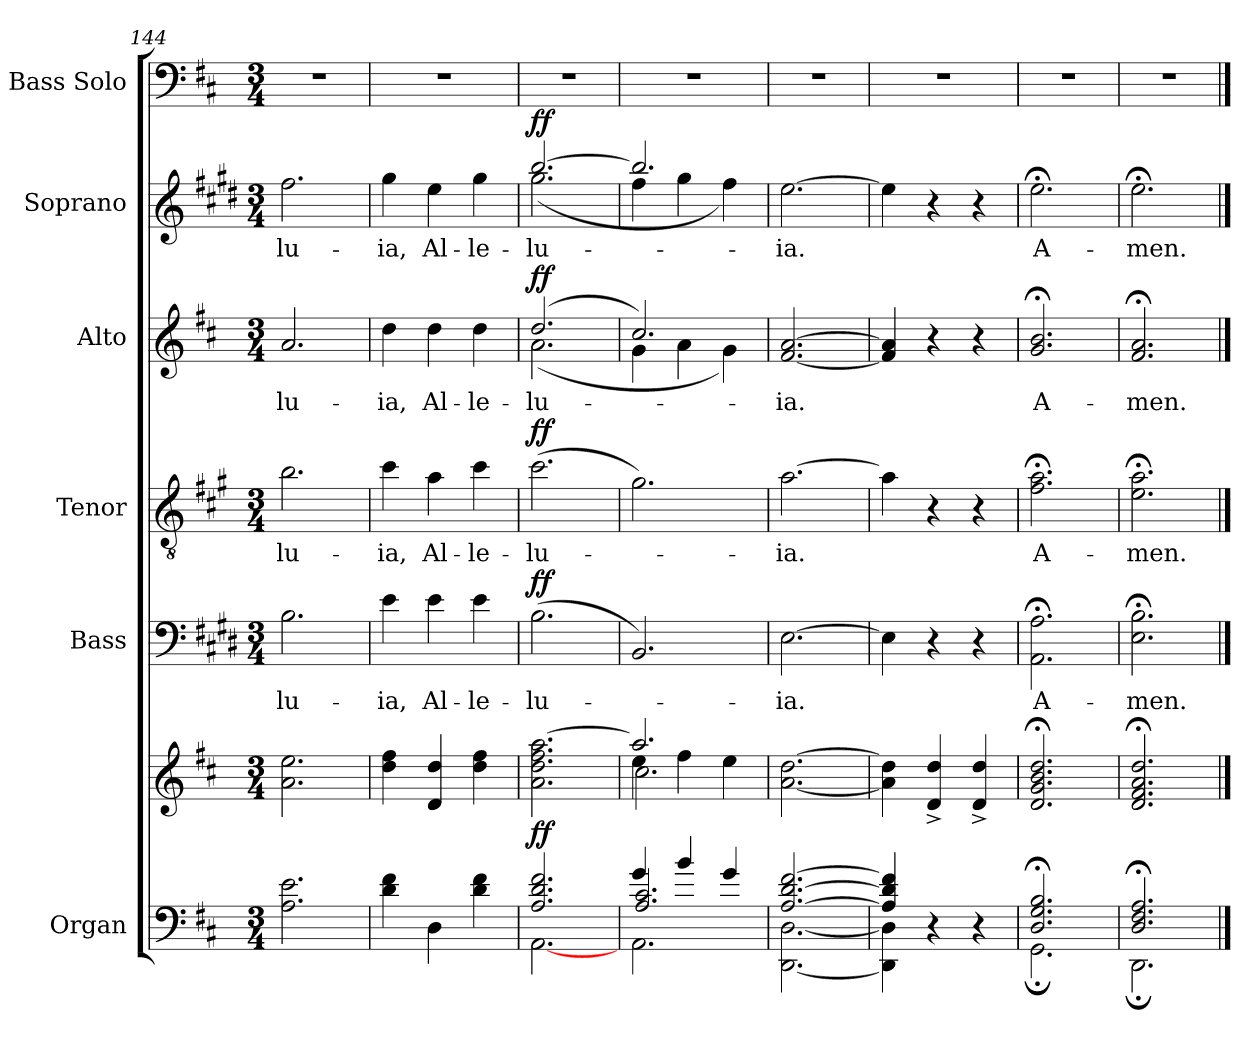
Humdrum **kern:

**kern	**kern	**dynam	**kern	**text	**dynam	**kern	**text	**dynam	**kern	**text	**dynam	**kern	**text	**dynam	**kern
*part6	*part6	*part6	*part5	*part5	*part5	*part4	*part4	*part4	*part3	*part3	*part3	*part2	*part2	*part2	*part1
*staff7	*staff6	*staff6/7	*staff5	*staff5	*staff5	*staff4	*staff4	*staff4	*staff3	*staff3	*staff3	*staff2	*staff2	*staff2	*staff1
*I"Organ	*	*	*I"Bass	*	*	*I"Tenor	*	*	*I"Alto	*	*	*I"Soprano	*	*	*I"Bass Solo
*	*	*	*I'B.	*	*	*I'T.	*	*	*I'A.	*	*	*I'S.	*	*	*I'B
!!LO:LB:g=z
*clefF4	*clefG2	*	*clefF4	*	*	*clefGv2	*	*	*clefG2	*	*	*clefG2	*	*	*clefF4
*	*	*	*ITrd1c2	*	*	*ITrd4c7	*	*	*	*	*	*ITrd1c2	*	*	*
*k[f#c#]	*k[f#c#]	*	*k[f#c#]	*	*	*k[f#c#]	*	*	*k[f#c#]	*	*	*k[f#c#]	*	*	*k[f#c#]
*D:	*D:	*	*D:	*	*	*D:	*	*	*D:	*	*	*D:	*	*	*D:
*M3/4	*M3/4	*	*M3/4	*	*	*M3/4	*	*	*M3/4	*	*	*M3/4	*	*	*M3/4
=144	=144	=144	=144	=144	=144	=144	=144	=144	=144	=144	=144	=144	=144	=144	=144
2.A\ 2.e\	2.a\ 2.ee\	.	2.A\	-lu-	.	2.e\	-lu-	.	2.a/	-lu-	.	2.ee\	-lu-	.	2.r
=145	=145	=145	=145	=145	=145	=145	=145	=145	=145	=145	=145	=145	=145	=145	=145
4d\ 4f#\	4dd\ 4ff#\	.	4d\	-ia,	.	4f#\	-ia,	.	4dd\	-ia,	.	4ff#\	-ia,	.	2.r
4D\	4d/ 4dd/	.	4d\	Al-	.	4d\	Al-	.	4dd\	Al-	.	4dd\	Al-	.	.
4d\ 4f#\	4dd\ 4ff#\	.	4d\	-le-	.	4f#\	-le-	.	4dd\	-le-	.	4ff#\	-le-	.	.
=146	=146	=146	=146	=146	=146	=146	=146	=146	=146	=146	=146	=146	=146	=146	=146
*^	*	*	*	*	*	*	*	*	*^	*	*	*^	*	*	*
!	!	!	!LO:DY:a=2	!	!	!LO:DY:a	!	!	!LO:DY:a	!	!	!	!LO:DY:a	!	!	!	!LO:DY:a	!
2.A/ 2.d/ 2.f#/	[<2.AA\	2.a\ 2.dd\ 2.ff#\ [>2.aa\	ff	(>2.A\	-lu-	ff	(2.f#\	-lu-	ff	(2.dd/	(2.a\	-lu-	ff	[>2.aa/	(2.ff#\	-lu-	ff	2.r
=147	=147	=147	=147	=147	=147	=147	=147	=147	=147	=147	=147	=147	=147	=147	=147	=147	=147	=147
*	*^	*^	*	*	*	*	*	*	*	*	*	*	*	*	*	*	*	*
*	*	*	*	*^	*	*	*	*	*	*	*	*	*	*	*	*	*	*	*	*
4g/	2.A/ 2.c#/	2.AA\	2.aa/]	4ee\	2.cc#\	.	2.AA/)	.	.	2.c#\)	.	.	2.cc#/)	4g\	.	.	2.aa/]	4ee\	.	.	2.r
4b/	.	.	.	4ff#\	.	.	.	.	.	.	.	.	.	4a\	.	.	.	4ff#\	.	.	.
4g/	.	.	.	4ee\	.	.	.	.	.	.	.	.	.	4g\)	.	.	.	4ee\)	.	.	.
*	*v	*v	*	*	*	*	*	*	*	*	*	*	*v	*v	*	*	*v	*v	*	*	*
*	*	*v	*v	*v	*	*	*	*	*	*	*	*	*	*	*	*	*	*
=148	=148	=148	=148	=148	=148	=148	=148	=148	=148	=148	=148	=148	=148	=148	=148	=148
[>2.A/ [>2.d/ [>2.f#/	[<2.DD\ [<2.D\	[<2.a\ [>2.dd\	.	[2.D\	-ia.	.	[>2.d\	-ia.	.	[2.f#/ [2.a/	-ia.	.	[2.dd\	-ia.	.	2.r
=149	=149	=149	=149	=149	=149	=149	=149	=149	=149	=149	=149	=149	=149	=149	=149	=149
4A/] 4d/] 4f#/]	4DD\] 4D\]	4a\] 4dd\]	.	4D\]	.	.	4d\]	.	.	4f#/] 4a/]	.	.	4dd\]	.	.	2.r
4r	4ryy	4d/^> 4dd/^>	.	4r	.	.	4r	.	.	4r	.	.	4r	.	.	.
4r	4ryy	4d/^> 4dd/^>	.	4r	.	.	4r	.	.	4r	.	.	4r	.	.	.
=150	=150	=150	=150	=150	=150	=150	=150	=150	=150	=150	=150	=150	=150	=150	=150	=150
2.D/;< 2.G/;< 2.B/;<	2.GG;\	2.d/;< 2.g/;< 2.b/;< 2.dd/;<	.	2.GG\;< 2.G\;<	A-	.	2.B\;< 2.d\;<	A-	.	2.g/;< 2.b/;<	A-	.	2.dd;<\	A-	.	2.r
=151	=151	=151	=151	=151	=151	=151	=151	=151	=151	=151	=151	=151	=151	=151	=151	=151
2.D/;< 2.F#/;< 2.A/;<	2.DD;\	2.d/;< 2.f#/;< 2.a/;< 2.dd/;<	.	2.D\;< 2.A\;<	-men.	.	2.A\;< 2.d\;<	-men.	.	2.f#/;< 2.a/;<	-men.	.	2.dd;<\	-men.	.	2.r
*v	*v	*	*	*	*	*	*	*	*	*	*	*	*	*	*	*
==	==	==	==	==	==	==	==	==	==	==	==	==	==	==	==
*-	*-	*-	*-	*-	*-	*-	*-	*-	*-	*-	*-	*-	*-	*-	*-
